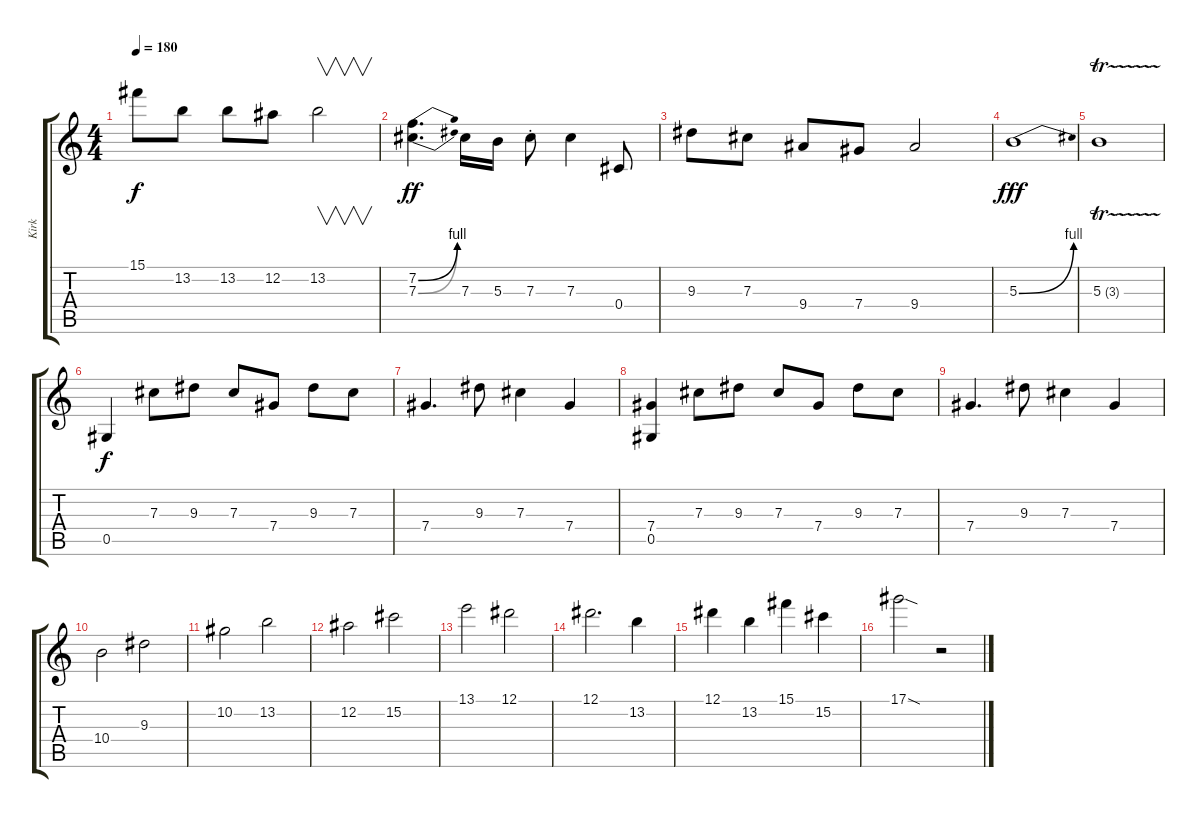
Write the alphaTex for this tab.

\track ("Kirk" "Kirk") {instrument overdrivenguitar}
\staff {score tabs}
\tuning (Eb4 Bb3 Gb3 Db3 Ab2 Eb2) {hide}
\ts (4 4)
\tempo 180
\clef g2
\ks c
15.1.8{dy f} 13.2.8 13.2.8 12.2.8 13.2.2{v} |
(7.2{be (bend 0 0 60 4)} 7.3{be (bend 0 0 60 4)}).4{d dy ff} 7.3.16 5.3.16 7.3{st}.8 7.3.4 0.4.8 |
9.3.8 7.3.8 9.4.8 7.4.8 9.4.2 |
5.3{be (bend 0 0 60 4)}.1{dy fff} |
5.3{tr (3 16)}.1 |
0.5.4{dy f} 7.3.8 9.3.8 7.3.8 7.4.8 9.3.8 7.3.8 |
7.4.4{d} 9.3.8 7.3.4 7.4.4 |
(7.4 0.5).4 7.3.8 9.3.8 7.3.8 7.4.8 9.3.8 7.3.8 |
7.4.4{d} 9.3.8 7.3.4 7.4.4 |
10.4.2 9.3.2 |
10.2.2 13.2.2 |
12.2.2 15.2.2 |
13.1.2 12.1.2 |
12.1.2{d} 13.2.4 |
12.1.4 13.2.4 15.1.4 15.2.4 |
17.1{sod}.2 r.2
